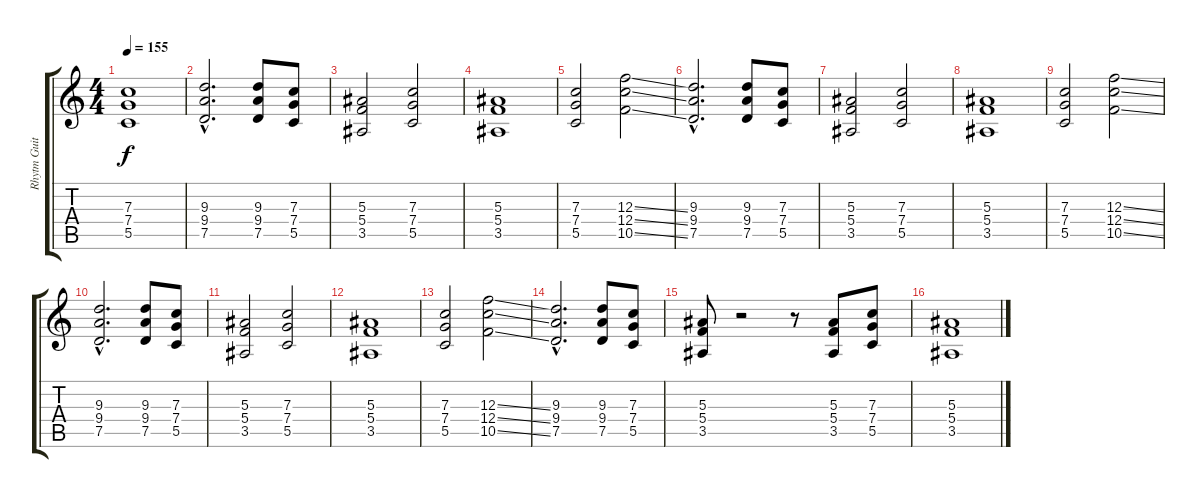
\track ("Rhytm Guitar" "Rhytm Guit") {instrument distortionguitar}
\staff {score tabs}
\tuning (D4 A3 F3 C3 G2 D2) {hide}
\ts (4 4)
\tempo 155
\clef g2
\ks c
(7.3 7.4 5.5).1{dy f} |
(9.3{hac} 9.4{hac} 7.5{hac}).2{d} (9.3 9.4 7.5).8 (7.3 7.4 5.5).8 |
(5.3 5.4 3.5).2 (7.3 7.4 5.5).2 |
(5.3 5.4 3.5).1 |
(7.3 7.4 5.5).2 (12.3{ss} 12.4{ss} 10.5{ss}).2 |
(9.3{hac} 9.4{hac} 7.5{hac}).2{d} (9.3 9.4 7.5).8 (7.3 7.4 5.5).8 |
(5.3 5.4 3.5).2 (7.3 7.4 5.5).2 |
(5.3 5.4 3.5).1 |
(7.3 7.4 5.5).2 (12.3{ss} 12.4{ss} 10.5{ss}).2 |
(9.3{hac} 9.4{hac} 7.5{hac}).2{d} (9.3 9.4 7.5).8 (7.3 7.4 5.5).8 |
(5.3 5.4 3.5).2 (7.3 7.4 5.5).2 |
(5.3 5.4 3.5).1 |
(7.3 7.4 5.5).2 (12.3{ss} 12.4{ss} 10.5{ss}).2 |
(9.3{hac} 9.4{hac} 7.5{hac}).2{d} (9.3 9.4 7.5).8 (7.3 7.4 5.5).8 |
(5.3 5.4 3.5).8 r.2 r.8 (5.3 5.4 3.5).8 (7.3 7.4 5.5).8 |
(5.3 5.4 3.5).1
